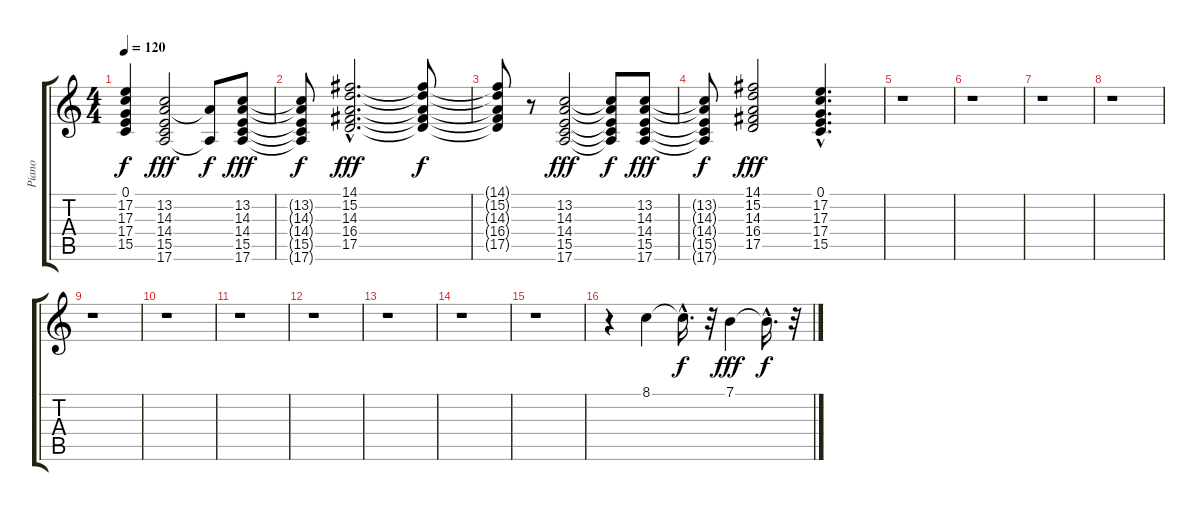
\track ("Piano" "Piano") {instrument acousticgrandpiano}
\staff {score tabs}
\tuning (E4 B3 G3 D3 A2 E2) {hide}
\ts (4 4)
\tempo 120
\clef g2
\ks c
(0.1{t} 17.2{t} 17.3{t} 17.4{t} 15.5{t}).4{dy f} (13.2 14.3 14.4 15.5 17.6).2{dy fff} (14.3{t} 17.6{t}).8{dy f} (13.2 14.3 14.4 15.5 17.6).8{dy fff} |
(13.2{t} 14.3{t} 14.4{t} 15.5{t} 17.6{t}).8{dy f} (14.1{hac} 15.2{hac} 14.3{hac} 16.4{hac} 17.5{hac}).2{d dy fff} (14.1{t} 15.2{t} 14.3{t} 16.4{t} 17.5{t}).8{dy f} |
(14.1{t} 15.2{t} 14.3{t} 16.4{t} 17.5{t}).8 r.8 (13.2 14.3 14.4 15.5 17.6).2{dy fff} (13.2{t} 14.3{t} 14.4{t} 15.5{t} 17.6{t}).8{dy f} (13.2 14.3 14.4 15.5 17.6).8{dy fff} |
(13.2{t} 14.3{t} 14.4{t} 15.5{t} 17.6{t}).8{dy f} (14.1 15.2 14.3 16.4 17.5).2{dy fff} (0.1{hac} 17.2{hac} 17.3{hac} 17.4{hac} 15.5{hac}).4{d} |
r.1 |
r.1 |
r.1 |
r.1 |
r.1 |
r.1 |
r.1 |
r.1 |
r.1 |
r.1 |
r.1 |
r.4 8.1.4 8.1{hac t}.16{d dy f} r.32 7.1.4{dy fff} 7.1{hac t}.16{d dy f} r.32
